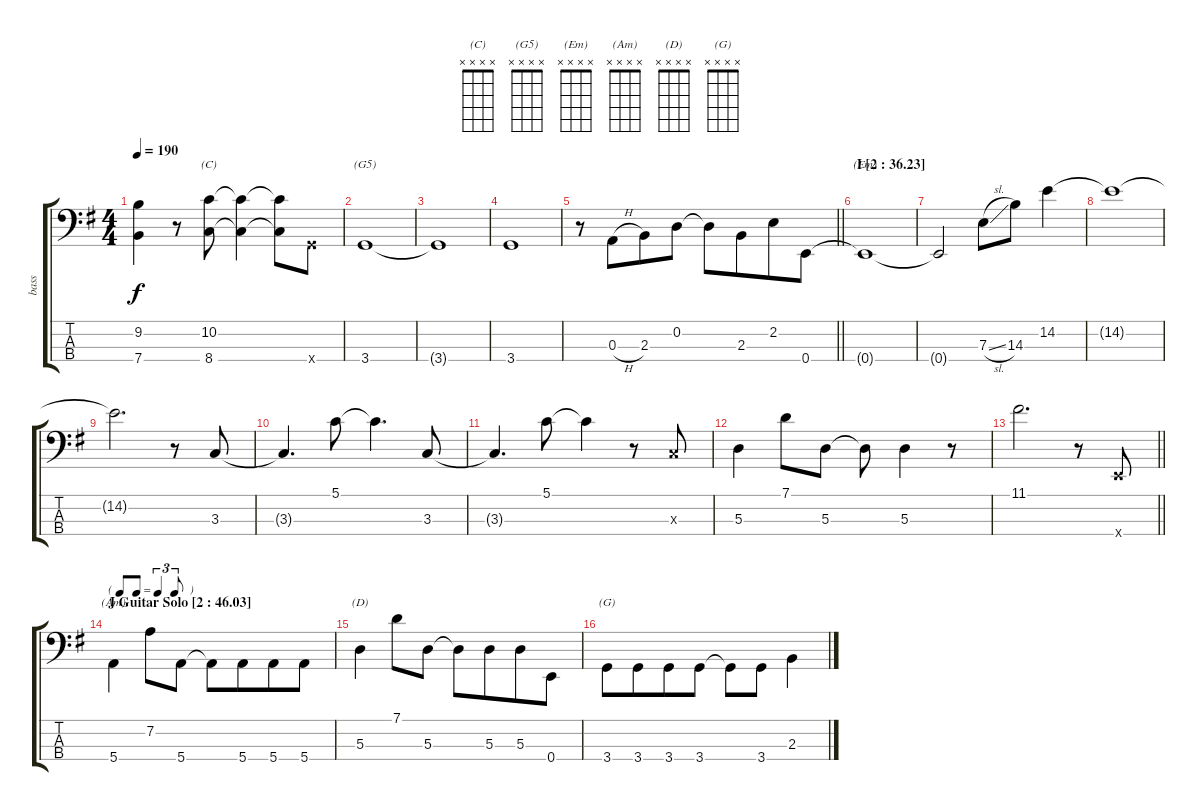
\track ("bass" "bass") {instrument electricbassfinger}
\staff {score tabs}
\tuning (G2 D2 A1 E1) {hide}
\chord ("(C)" x x x x)
\chord ("(G5)" x x x x)
\chord ("(Em)" x x x x)
\chord ("(Am)" x x x x)
\chord ("(D)" x x x x)
\chord ("(G)" x x x x)
\ts (4 4)
\tempo 190
\clef f4
\ks g
(9.2{t} 7.4{t}).4{dy f} r.8{beam merge} (10.2 8.4).8{ch "(C)"} (10.2{t} 8.4{t}).4 (10.2{t} 8.4{t}).8 3.4{x}.8 |
3.4.1{ch "(G5)"} |
3.4{t}.1 |
3.4.1 |
\barLineRight lightlight
r.8 0.3{h}.8{beam Down beam merge} 2.3.8{beam Down} 0.2.8{beam Down} 0.2{t}.8{beam Down} 2.3.8{beam Down beam merge} 2.2.8{beam Down} 0.4.8{beam Down} |
\section ("" "I [2 : 36.23]")
0.4{t}.1{ch "(Em)"} |
0.4{t}.2 7.3{sl}.8 14.3.8 14.2.4 |
14.2{t}.1 |
14.2{t}.2{d} r.8 3.3.8 |
3.3{t}.4{d} 5.1.8 5.1{t}.4{d} 3.3.8 |
3.3{t}.4{d} 5.1.8 5.1{t}.4 r.8 3.3{x}.8 |
5.3.4 7.1.8 5.3.8 5.3{t}.8 5.3.4 r.8 |
\barLineRight lightlight
11.1.2{d} r.8 0.4{x}.8 |
\tf triplet8th
\section ("" "J Guitar Solo [2 : 46.03]")
5.4.4{ch "(Am)" beam Down} 7.2.8 5.4.8 5.4{t}.8{beam Down} 5.4.8{beam Down beam merge} 5.4.8{beam Down} 5.4.8{beam Down} |
5.3.4{ch "(D)"} 7.1.8 5.3.8 5.3{t}.8{beam Down} 5.3.8{beam Down beam merge} 5.3.8{beam Down} 0.4.8{beam Down} |
3.4.8{ch "(G)" beam Down} 3.4.8{beam Down beam merge} 3.4.8{beam Down} 3.4.8{beam Down} 3.4{t}.8{beam Down} 3.4.8{beam Down} 2.3.4{beam Down}
